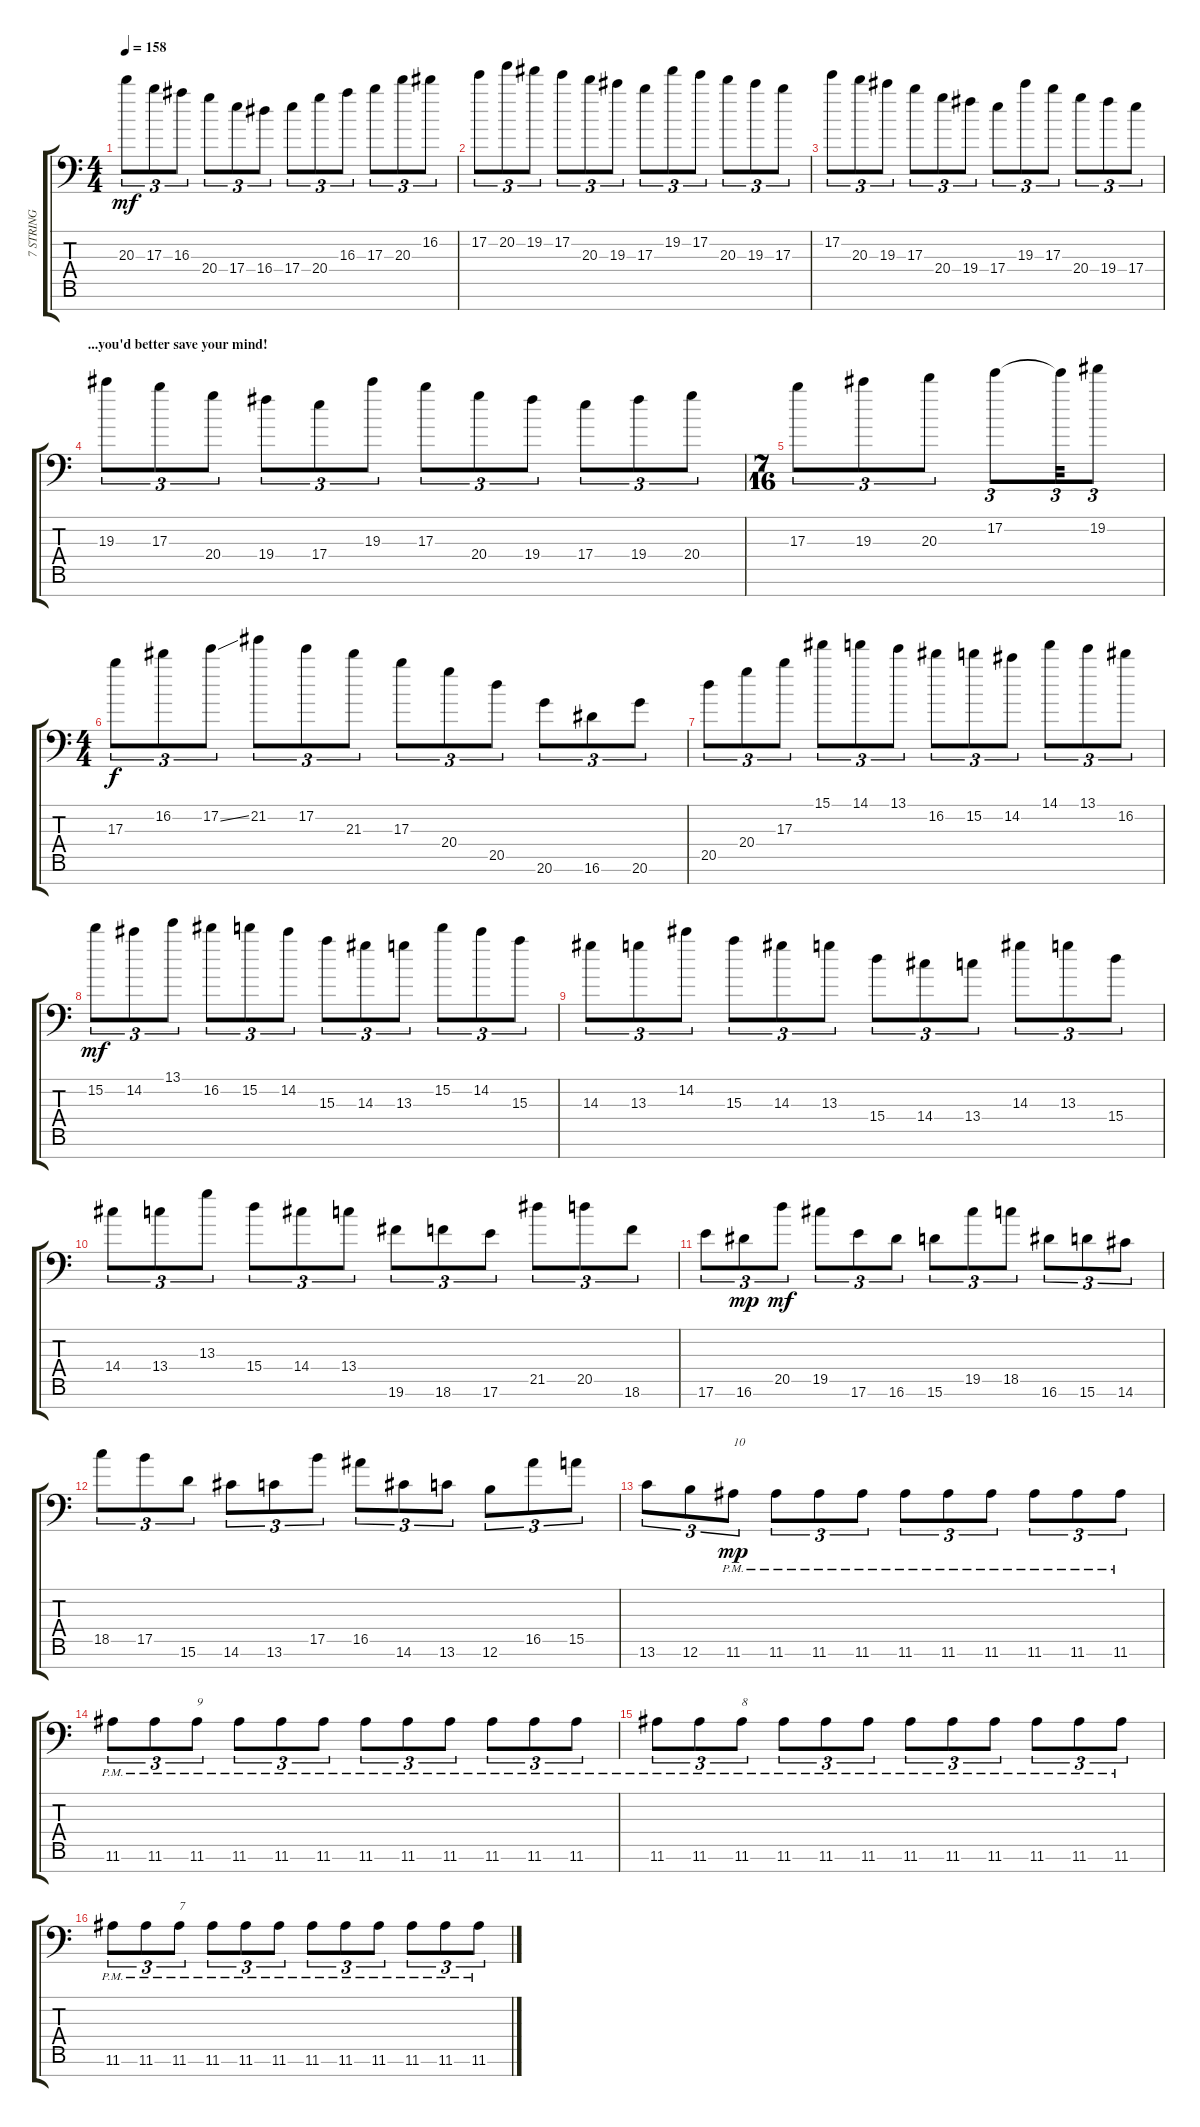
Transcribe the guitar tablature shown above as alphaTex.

\track ("7 STRING" "7 STRING") {instrument distortionguitar}
\staff {score tabs}
\tuning (Eb4 B3 Gb3 B2 Gb2 B1 Gb1) {hide}
\ts (4 4)
\tempo 158
\clef f4
\ks c
20.3.8{tu (3 2) dy mf} 17.3.8{tu (3 2)} 16.3.8{tu (3 2)} 20.4.8{tu (3 2)} 17.4.8{tu (3 2)} 16.4.8{tu (3 2)} 17.4.8{tu (3 2)} 20.4.8{tu (3 2)} 16.3.8{tu (3 2)} 17.3.8{tu (3 2)} 20.3.8{tu (3 2)} 16.2.8{tu (3 2)} |
17.2.8{tu (3 2)} 20.2.8{tu (3 2)} 19.2.8{tu (3 2)} 17.2.8{tu (3 2)} 20.3.8{tu (3 2)} 19.3.8{tu (3 2)} 17.3.8{tu (3 2)} 19.2.8{tu (3 2)} 17.2.8{tu (3 2)} 20.3.8{tu (3 2)} 19.3.8{tu (3 2)} 17.3.8{tu (3 2)} |
17.2.8{tu (3 2)} 20.3.8{tu (3 2)} 19.3.8{tu (3 2)} 17.3.8{tu (3 2)} 20.4.8{tu (3 2)} 19.4.8{tu (3 2)} 17.4.8{tu (3 2)} 19.3.8{tu (3 2)} 17.3.8{tu (3 2)} 20.4.8{tu (3 2)} 19.4.8{tu (3 2)} 17.4.8{tu (3 2)} |
\section ("" "...you'd better save your mind!")
19.3.8{tu (3 2)} 17.3.8{tu (3 2)} 20.4.8{tu (3 2)} 19.4.8{tu (3 2)} 17.4.8{tu (3 2)} 19.3.8{tu (3 2)} 17.3.8{tu (3 2)} 20.4.8{tu (3 2)} 19.4.8{tu (3 2)} 17.4.8{tu (3 2)} 19.4.8{tu (3 2)} 20.4.8{tu (3 2)} |
\ts (7 16)
17.3.8{tu (3 2)} 19.3.8{tu (3 2)} 20.3.8{tu (3 2)} 17.2.8{tu (3 2)} 17.2{t}.32{tu (3 2)} 19.2.8{tu (3 2)} |
\ts (4 4)
17.3.8{tu (3 2) dy f} 16.2.8{tu (3 2)} 17.2{ss}.8{tu (3 2)} 21.2.8{tu (3 2)} 17.2.8{tu (3 2)} 21.3.8{tu (3 2)} 17.3.8{tu (3 2)} 20.4.8{tu (3 2)} 20.5.8{tu (3 2)} 20.6.8{tu (3 2)} 16.6.8{tu (3 2)} 20.6.8{tu (3 2)} |
20.5.8{tu (3 2)} 20.4.8{tu (3 2)} 17.3.8{tu (3 2)} 15.1.8{tu (3 2)} 14.1.8{tu (3 2)} 13.1.8{tu (3 2)} 16.2.8{tu (3 2)} 15.2.8{tu (3 2)} 14.2.8{tu (3 2)} 14.1.8{tu (3 2)} 13.1.8{tu (3 2)} 16.2.8{tu (3 2)} |
15.2.8{tu (3 2) dy mf} 14.2.8{tu (3 2)} 13.1.8{tu (3 2)} 16.2.8{tu (3 2)} 15.2.8{tu (3 2)} 14.2.8{tu (3 2)} 15.3.8{tu (3 2)} 14.3.8{tu (3 2)} 13.3.8{tu (3 2)} 15.2.8{tu (3 2)} 14.2.8{tu (3 2)} 15.3.8{tu (3 2)} |
14.3.8{tu (3 2)} 13.3.8{tu (3 2)} 14.2.8{tu (3 2)} 15.3.8{tu (3 2)} 14.3.8{tu (3 2)} 13.3.8{tu (3 2)} 15.4.8{tu (3 2)} 14.4.8{tu (3 2)} 13.4.8{tu (3 2)} 14.3.8{tu (3 2)} 13.3.8{tu (3 2)} 15.4.8{tu (3 2)} |
14.4.8{tu (3 2)} 13.4.8{tu (3 2)} 13.3.8{tu (3 2)} 15.4.8{tu (3 2)} 14.4.8{tu (3 2)} 13.4.8{tu (3 2)} 19.6.8{tu (3 2)} 18.6.8{tu (3 2)} 17.6.8{tu (3 2)} 21.5.8{tu (3 2)} 20.5.8{tu (3 2)} 18.6.8{tu (3 2)} |
17.6.8{tu (3 2)} 16.6.8{tu (3 2) dy mp} 20.5.8{tu (3 2) dy mf} 19.5.8{tu (3 2)} 17.6.8{tu (3 2)} 16.6.8{tu (3 2)} 15.6.8{tu (3 2)} 19.5.8{tu (3 2)} 18.5.8{tu (3 2)} 16.6.8{tu (3 2)} 15.6.8{tu (3 2)} 14.6.8{tu (3 2)} |
18.5.8{tu (3 2)} 17.5.8{tu (3 2)} 15.6.8{tu (3 2)} 14.6.8{tu (3 2)} 13.6.8{tu (3 2)} 17.5.8{tu (3 2)} 16.5.8{tu (3 2)} 14.6.8{tu (3 2)} 13.6.8{tu (3 2)} 12.6.8{tu (3 2)} 16.5.8{tu (3 2)} 15.5.8{tu (3 2)} |
13.6.8{tu (3 2)} 12.6.8{tu (3 2)} 11.6{pm}.8{tu (3 2) txt "10" dy mp} 11.6{pm}.8{tu (3 2)} 11.6{pm}.8{tu (3 2)} 11.6{pm}.8{tu (3 2)} 11.6{pm}.8{tu (3 2)} 11.6{pm}.8{tu (3 2)} 11.6{pm}.8{tu (3 2)} 11.6{pm}.8{tu (3 2)} 11.6{pm}.8{tu (3 2)} 11.6{pm}.8{tu (3 2)} |
11.6{pm}.8{tu (3 2)} 11.6{pm}.8{tu (3 2)} 11.6{pm}.8{tu (3 2) txt "9"} 11.6{pm}.8{tu (3 2)} 11.6{pm}.8{tu (3 2)} 11.6{pm}.8{tu (3 2)} 11.6{pm}.8{tu (3 2)} 11.6{pm}.8{tu (3 2)} 11.6{pm}.8{tu (3 2)} 11.6{pm}.8{tu (3 2)} 11.6{pm}.8{tu (3 2)} 11.6{pm}.8{tu (3 2)} |
11.6{pm}.8{tu (3 2)} 11.6{pm}.8{tu (3 2)} 11.6{pm}.8{tu (3 2) txt "8"} 11.6{pm}.8{tu (3 2)} 11.6{pm}.8{tu (3 2)} 11.6{pm}.8{tu (3 2)} 11.6{pm}.8{tu (3 2)} 11.6{pm}.8{tu (3 2)} 11.6{pm}.8{tu (3 2)} 11.6{pm}.8{tu (3 2)} 11.6{pm}.8{tu (3 2)} 11.6{pm}.8{tu (3 2)} |
11.6{pm}.8{tu (3 2)} 11.6{pm}.8{tu (3 2)} 11.6{pm}.8{tu (3 2) txt "7"} 11.6{pm}.8{tu (3 2)} 11.6{pm}.8{tu (3 2)} 11.6{pm}.8{tu (3 2)} 11.6{pm}.8{tu (3 2)} 11.6{pm}.8{tu (3 2)} 11.6{pm}.8{tu (3 2)} 11.6{pm}.8{tu (3 2)} 11.6{pm}.8{tu (3 2)} 11.6{pm}.8{tu (3 2)}
